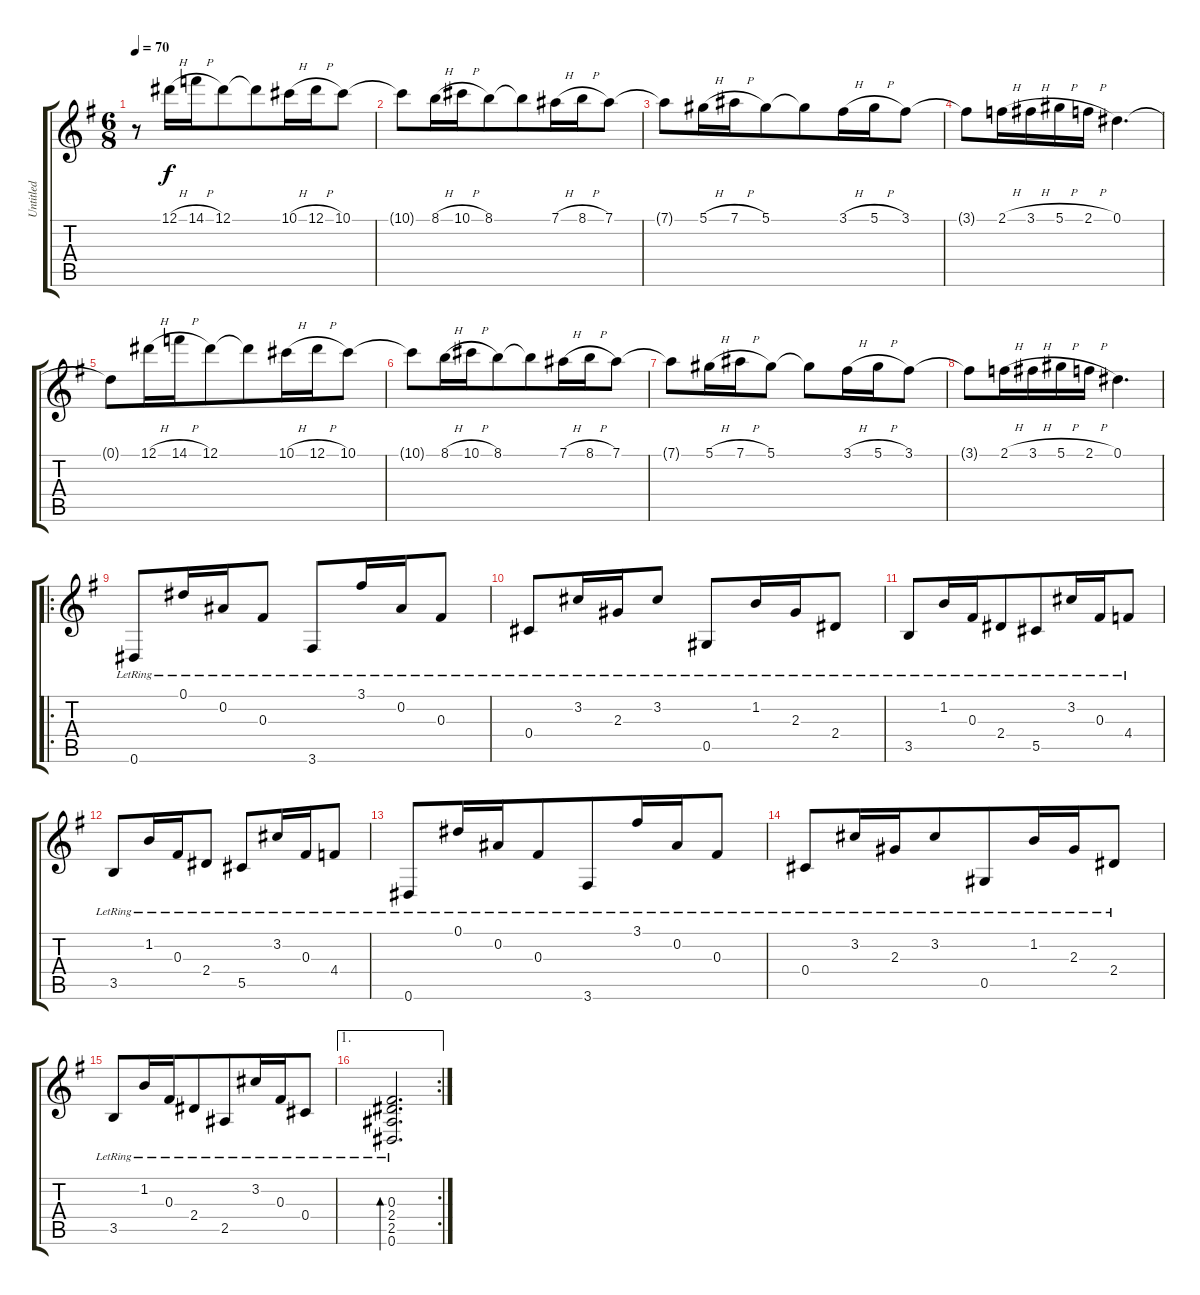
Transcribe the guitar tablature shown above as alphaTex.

\track ("Untitled" "Untitled") {instrument acousticguitarsteel}
\staff {score tabs}
\tuning (Eb4 Bb3 Gb3 Db3 Ab2 Eb2) {hide}
\ts (6 8)
\tempo 70
\clef g2
\ks g
r.8{dy f instrument acousticguitarsteel beam merge} 12.1{h}.16 14.1{h}.16{beam merge} 12.1.8{beam merge} 12.1{t}.8{beam merge} 10.1{h}.16{beam merge} 12.1{h}.16{beam merge} 10.1.8 |
10.1{t}.8 8.1{h}.16 10.1{h}.16{beam merge} 8.1.8{beam merge} 8.1{t}.8{beam merge} 7.1{h}.16{beam merge} 8.1{h}.16{beam merge} 7.1.8 |
7.1{t}.8{beam merge} 5.1{h}.16{beam merge} 7.1{h}.16{beam merge} 5.1.8{beam merge} 5.1{t}.8{beam merge} 3.1{h}.16 5.1{h}.16{beam merge} 3.1.8 |
3.1{t}.8{beam merge} 2.1{h}.16 3.1{h}.16{beam merge} 5.1{h}.16{beam merge} 2.1{h}.16{beam merge} 0.1.4{d} |
0.1{t}.8{beam merge} 12.1{h}.16{beam merge} 14.1{h}.16 12.1.8{beam merge} 12.1{t}.8{beam merge} 10.1{h}.16 12.1{h}.16{beam merge} 10.1.8 |
10.1{t}.8 8.1{h}.16{beam merge} 10.1{h}.16{beam merge} 8.1.8{beam merge} 8.1{t}.8{beam merge} 7.1{h}.16{beam merge} 8.1{h}.16{beam merge} 7.1.8 |
7.1{t}.8 5.1{h}.16 7.1{h}.16{beam merge} 5.1.8 5.1{t}.8 3.1{h}.16{beam merge} 5.1{h}.16 3.1.8 |
3.1{t}.8 2.1{h}.16{beam merge} 3.1{h}.16 5.1{h}.16{beam merge} 2.1{h}.16 0.1.4{d} |
\ro
0.6{lr}.8 0.1{lr}.16 0.2{lr}.16 0.3{lr}.8 3.6{lr}.8 3.1{lr}.16 0.2{lr}.16{beam merge} 0.3{lr}.8 |
0.4{lr}.8 3.2{lr}.16{beam merge} 2.3{lr}.16 3.2{lr}.8 0.5{lr}.8{beam merge} 1.2{lr}.16 2.3{lr}.16 2.4{lr}.8 |
3.5{lr}.8 1.2{lr}.16{beam merge} 0.3{lr}.16 2.4{lr}.8{beam merge} 5.5{lr}.8 3.2{lr}.16 0.3{lr}.16 4.4{lr}.8 |
3.5{lr}.8{beam merge} 1.2{lr}.16{beam merge} 0.3{lr}.16{beam merge} 2.4{lr}.8 5.5{lr}.8{beam merge} 3.2{lr}.16 0.3{lr}.16{beam merge} 4.4{lr}.8 |
0.6{lr}.8 0.1{lr}.16 0.2{lr}.16 0.3{lr}.8{beam merge} 3.6{lr}.8{beam merge} 3.1{lr}.16 0.2{lr}.16 0.3{lr}.8 |
0.4{lr}.8 3.2{lr}.16 2.3{lr}.16{beam merge} 3.2{lr}.8{beam merge} 0.5{lr}.8 1.2{lr}.16 2.3{lr}.16 2.4{lr}.8 |
3.5{lr}.8{beam merge} 1.2{lr}.16 0.3{lr}.16 2.4{lr}.8{beam merge} 2.5{lr}.8{beam merge} 3.2{lr}.16{beam merge} 0.3{lr}.16 0.4{lr}.8 |
\ae 1
\rc 2
(0.3{lr} 2.4{lr} 2.5{lr} 0.6{lr}).2{d bd 30}
